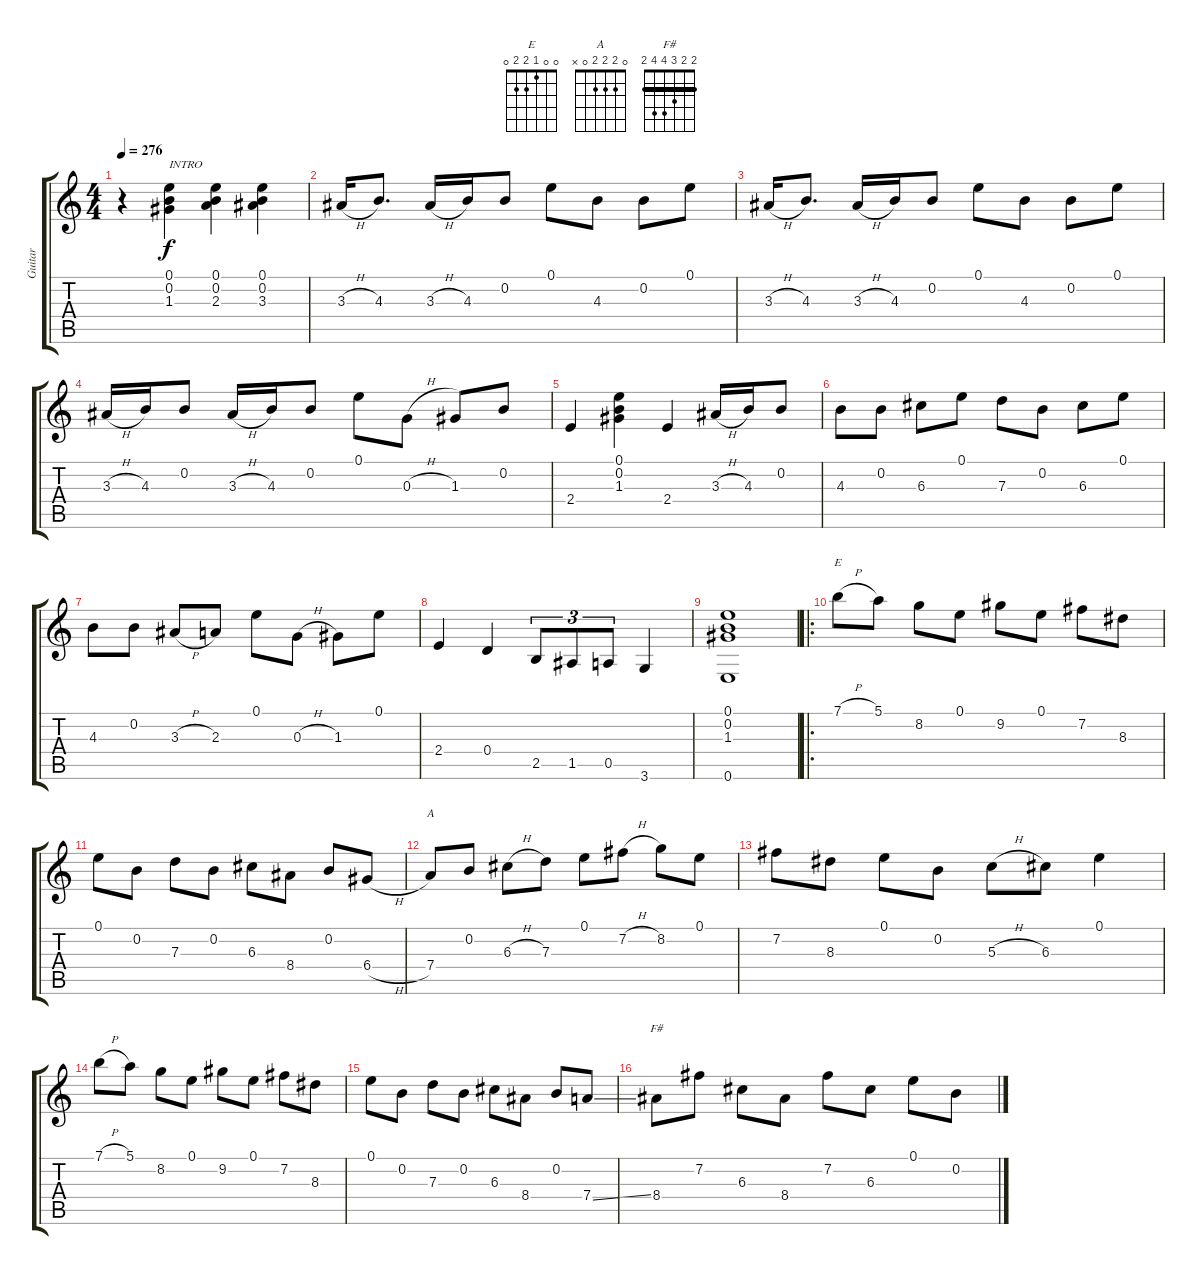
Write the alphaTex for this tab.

\track ("Guitar" "Guitar") {instrument acousticguitarsteel}
\staff {score tabs}
\tuning (E4 B3 G3 D3 A2 E2) {hide}
\chord ("E" 0 0 1 2 2 0)
\chord ("A" 0 2 2 2 0 x)
\chord ("F#" 2 2 3 4 4 2) {barre 2}
\ts (4 4)
\tempo 276
\clef g2
\ks c
r.4{dy f instrument acousticguitarsteel} (0.1 0.2 1.3).4{txt "INTRO"} (0.1 0.2 2.3).4 (0.1 0.2 3.3).4 |
3.3{h}.16 4.3.8{d} 3.3{h}.16 4.3.16 0.2.8 0.1.8 4.3.8 0.2.8 0.1.8 |
3.3{h}.16 4.3.8{d} 3.3{h}.16 4.3.16 0.2.8 0.1.8 4.3.8 0.2.8 0.1.8 |
3.3{h}.16 4.3.16 0.2.8 3.3{h}.16 4.3.16 0.2.8 0.1.8 0.3{h}.8 1.3.8 0.2.8 |
2.4.4 (0.1 0.2 1.3).4 2.4.4 3.3{h}.16 4.3.16 0.2.8 |
4.3.8 0.2.8 6.3.8 0.1.8 7.3.8 0.2.8 6.3.8 0.1.8 |
4.3.8 0.2.8 3.3{h}.8 2.3.8 0.1.8 0.3{h}.8 1.3.8 0.1.8 |
2.4.4 0.4.4 2.5.8{tu (3 2)} 1.5.8{tu (3 2)} 0.5.8{tu (3 2)} 3.6.4 |
(0.1 0.2 1.3 0.6).1 |
\ro
7.1{h}.8{ch "E"} 5.1.8 8.2.8 0.1.8 9.2.8 0.1.8 7.2.8 8.3.8 |
0.1.8 0.2.8 7.3.8 0.2.8 6.3.8 8.4.8 0.2.8 6.4{h}.8 |
7.4.8{ch "A"} 0.2.8 6.3{h}.8 7.3.8 0.1.8 7.2{h}.8 8.2.8 0.1.8 |
7.2.8 8.3.8 0.1.8 0.2.8 5.3{h}.8 6.3.8 0.1.4 |
7.1{h}.8 5.1.8 8.2.8 0.1.8 9.2.8 0.1.8 7.2.8 8.3.8 |
0.1.8 0.2.8 7.3.8 0.2.8 6.3.8 8.4.8 0.2.8 7.4{ss}.8 |
8.4.8{ch "F#"} 7.2.8 6.3.8 8.4.8 7.2.8 6.3.8 0.1.8 0.2.8
